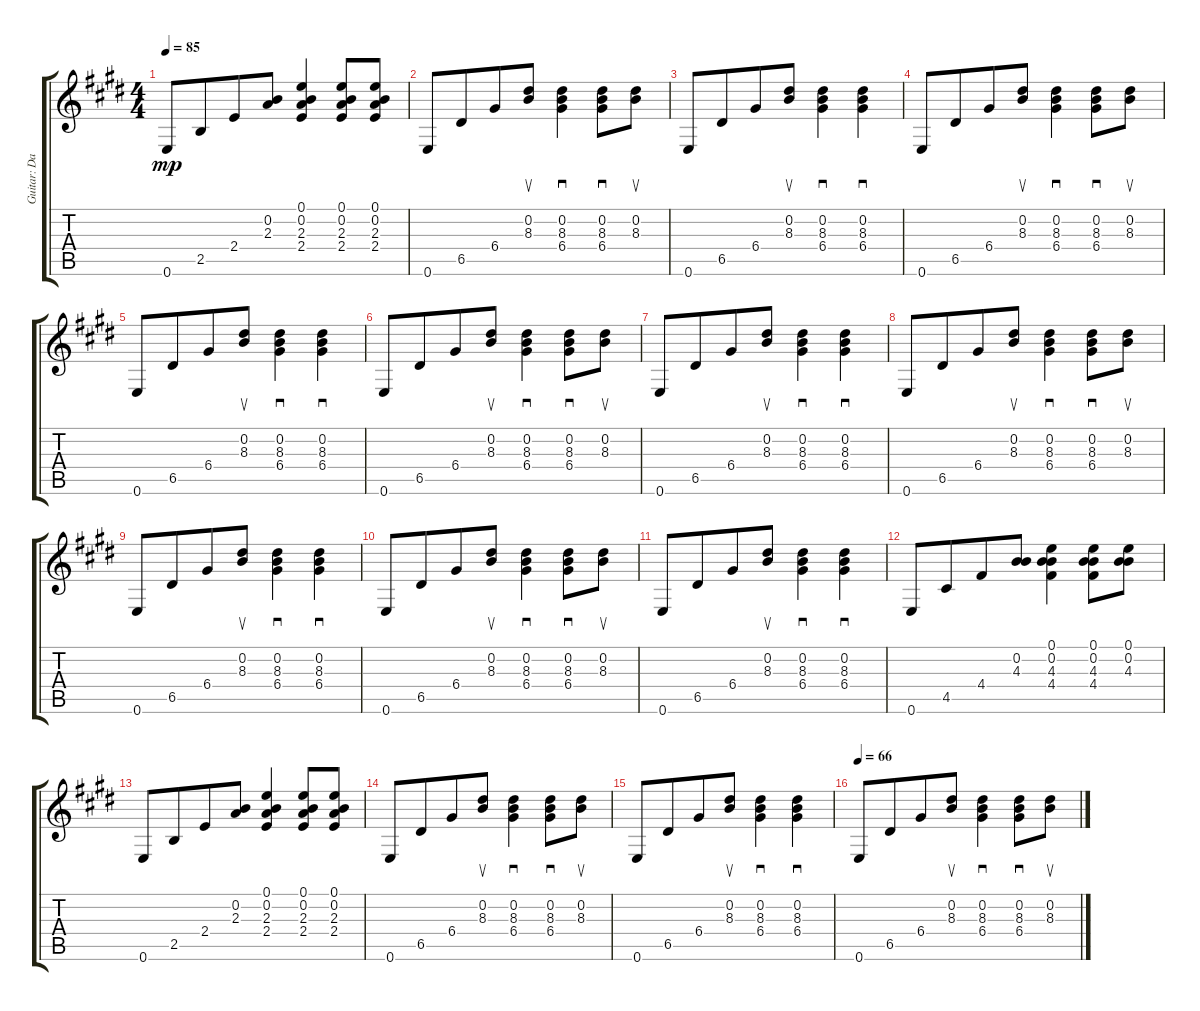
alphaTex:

\track ("Guitar: David" "Guitar: Da") {instrument electricguitarclean}
\staff {score tabs}
\tuning (E4 B3 G3 D3 A2 E2) {hide}
\ts (4 4)
\tempo 85
\clef g2
\ks e
0.6.8{dy mp} 2.5.8{beam merge} 2.4.8 (0.2 2.3).8 (0.1 0.2 2.3 2.4).4 (0.1 0.2 2.3 2.4).8 (0.1 0.2 2.3 2.4).8 |
0.6.8 6.5.8{beam merge} 6.4.8 (0.2 8.3).8{su} (0.2 8.3 6.4).4{sd} (0.2 8.3 6.4).8{sd} (0.2 8.3).8{su} |
0.6.8 6.5.8{beam merge} 6.4.8 (0.2 8.3).8{su} (0.2 8.3 6.4).4{sd} (0.2 8.3 6.4).4{sd} |
0.6.8 6.5.8{beam merge} 6.4.8 (0.2 8.3).8{su} (0.2 8.3 6.4).4{sd} (0.2 8.3 6.4).8{sd} (0.2 8.3).8{su} |
0.6.8 6.5.8{beam merge} 6.4.8 (0.2 8.3).8{su} (0.2 8.3 6.4).4{sd} (0.2 8.3 6.4).4{sd} |
0.6.8 6.5.8{beam merge} 6.4.8 (0.2 8.3).8{su} (0.2 8.3 6.4).4{sd} (0.2 8.3 6.4).8{sd} (0.2 8.3).8{su} |
0.6.8 6.5.8{beam merge} 6.4.8 (0.2 8.3).8{su} (0.2 8.3 6.4).4{sd} (0.2 8.3 6.4).4{sd} |
0.6.8 6.5.8{beam merge} 6.4.8 (0.2 8.3).8{su} (0.2 8.3 6.4).4{sd} (0.2 8.3 6.4).8{sd} (0.2 8.3).8{su} |
0.6.8 6.5.8{beam merge} 6.4.8 (0.2 8.3).8{su} (0.2 8.3 6.4).4{sd} (0.2 8.3 6.4).4{sd} |
0.6.8 6.5.8{beam merge} 6.4.8 (0.2 8.3).8{su} (0.2 8.3 6.4).4{sd} (0.2 8.3 6.4).8{sd} (0.2 8.3).8{su} |
0.6.8 6.5.8{beam merge} 6.4.8 (0.2 8.3).8{su} (0.2 8.3 6.4).4{sd} (0.2 8.3 6.4).4{sd} |
0.6.8 4.5.8{beam merge} 4.4.8 (0.2 4.3).8 (0.1 0.2 4.3 4.4).4 (0.1 0.2 4.3 4.4).8 (0.1 0.2 4.3).8 |
0.6.8 2.5.8{beam merge} 2.4.8 (0.2 2.3).8 (0.1 0.2 2.3 2.4).4 (0.1 0.2 2.3 2.4).8 (0.1 0.2 2.3 2.4).8 |
0.6.8 6.5.8{beam merge} 6.4.8 (0.2 8.3).8{su} (0.2 8.3 6.4).4{sd} (0.2 8.3 6.4).8{sd} (0.2 8.3).8{su} |
0.6.8 6.5.8{beam merge} 6.4.8 (0.2 8.3).8{su} (0.2 8.3 6.4).4{sd} (0.2 8.3 6.4).4{sd} |
\tempo 66
0.6.8 6.5.8{beam merge} 6.4.8 (0.2 8.3).8{su} (0.2 8.3 6.4).4{sd} (0.2 8.3 6.4).8{sd} (0.2 8.3).8{su}
